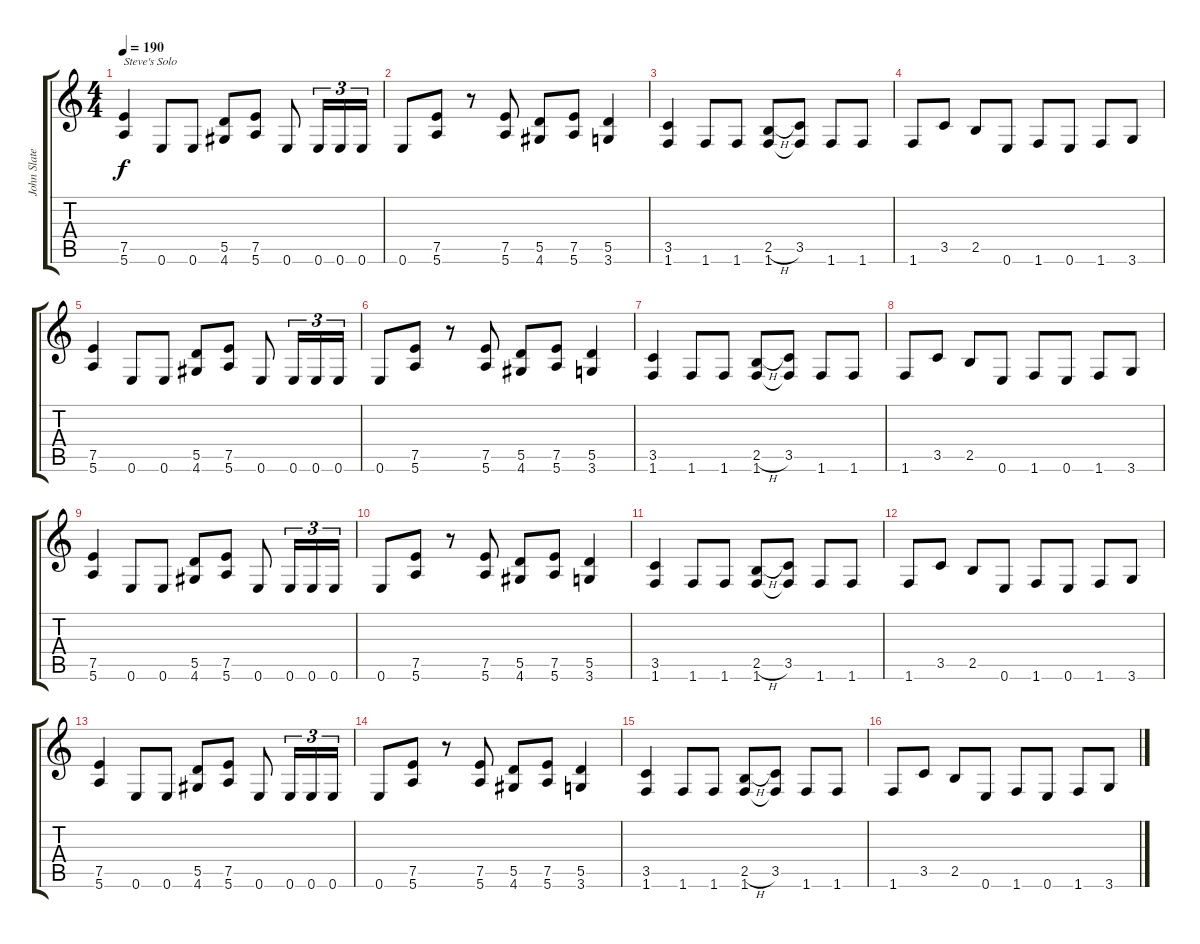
\track ("John Slater" "John Slate") {instrument distortionguitar}
\staff {score tabs}
\tuning (E4 B3 G3 D3 A2 E2) {hide}
\ts (4 4)
\tempo 190
\clef g2
\ks c
(7.5 5.6).4{txt "Steve's Solo" dy f} 0.6.8 0.6.8 (5.5 4.6).8 (7.5 5.6).8 0.6.8 0.6.16{tu (3 2)} 0.6.16{tu (3 2)} 0.6.16{tu (3 2)} |
0.6.8 (7.5 5.6).8 r.8 (7.5 5.6).8 (5.5 4.6).8 (7.5 5.6).8 (5.5 3.6).4 |
(3.5 1.6).4 1.6.8 1.6.8 (2.5{h} 1.6).8 (3.5 1.6{t}).8 1.6.8 1.6.8 |
1.6.8 3.5.8 2.5.8 0.6.8 1.6.8 0.6.8 1.6.8 3.6.8 |
(7.5 5.6).4 0.6.8 0.6.8 (5.5 4.6).8 (7.5 5.6).8 0.6.8 0.6.16{tu (3 2)} 0.6.16{tu (3 2)} 0.6.16{tu (3 2)} |
0.6.8 (7.5 5.6).8 r.8 (7.5 5.6).8 (5.5 4.6).8 (7.5 5.6).8 (5.5 3.6).4 |
(3.5 1.6).4 1.6.8 1.6.8 (2.5{h} 1.6).8 (3.5 1.6{t}).8 1.6.8 1.6.8 |
1.6.8 3.5.8 2.5.8 0.6.8 1.6.8 0.6.8 1.6.8 3.6.8 |
(7.5 5.6).4 0.6.8 0.6.8 (5.5 4.6).8 (7.5 5.6).8 0.6.8 0.6.16{tu (3 2)} 0.6.16{tu (3 2)} 0.6.16{tu (3 2)} |
0.6.8 (7.5 5.6).8 r.8 (7.5 5.6).8 (5.5 4.6).8 (7.5 5.6).8 (5.5 3.6).4 |
(3.5 1.6).4 1.6.8 1.6.8 (2.5{h} 1.6).8 (3.5 1.6{t}).8 1.6.8 1.6.8 |
1.6.8 3.5.8 2.5.8 0.6.8 1.6.8 0.6.8 1.6.8 3.6.8 |
(7.5 5.6).4 0.6.8 0.6.8 (5.5 4.6).8 (7.5 5.6).8 0.6.8 0.6.16{tu (3 2)} 0.6.16{tu (3 2)} 0.6.16{tu (3 2)} |
0.6.8 (7.5 5.6).8 r.8 (7.5 5.6).8 (5.5 4.6).8 (7.5 5.6).8 (5.5 3.6).4 |
(3.5 1.6).4 1.6.8 1.6.8 (2.5{h} 1.6).8 (3.5 1.6{t}).8 1.6.8 1.6.8 |
1.6.8 3.5.8 2.5.8 0.6.8 1.6.8 0.6.8 1.6.8 3.6.8
